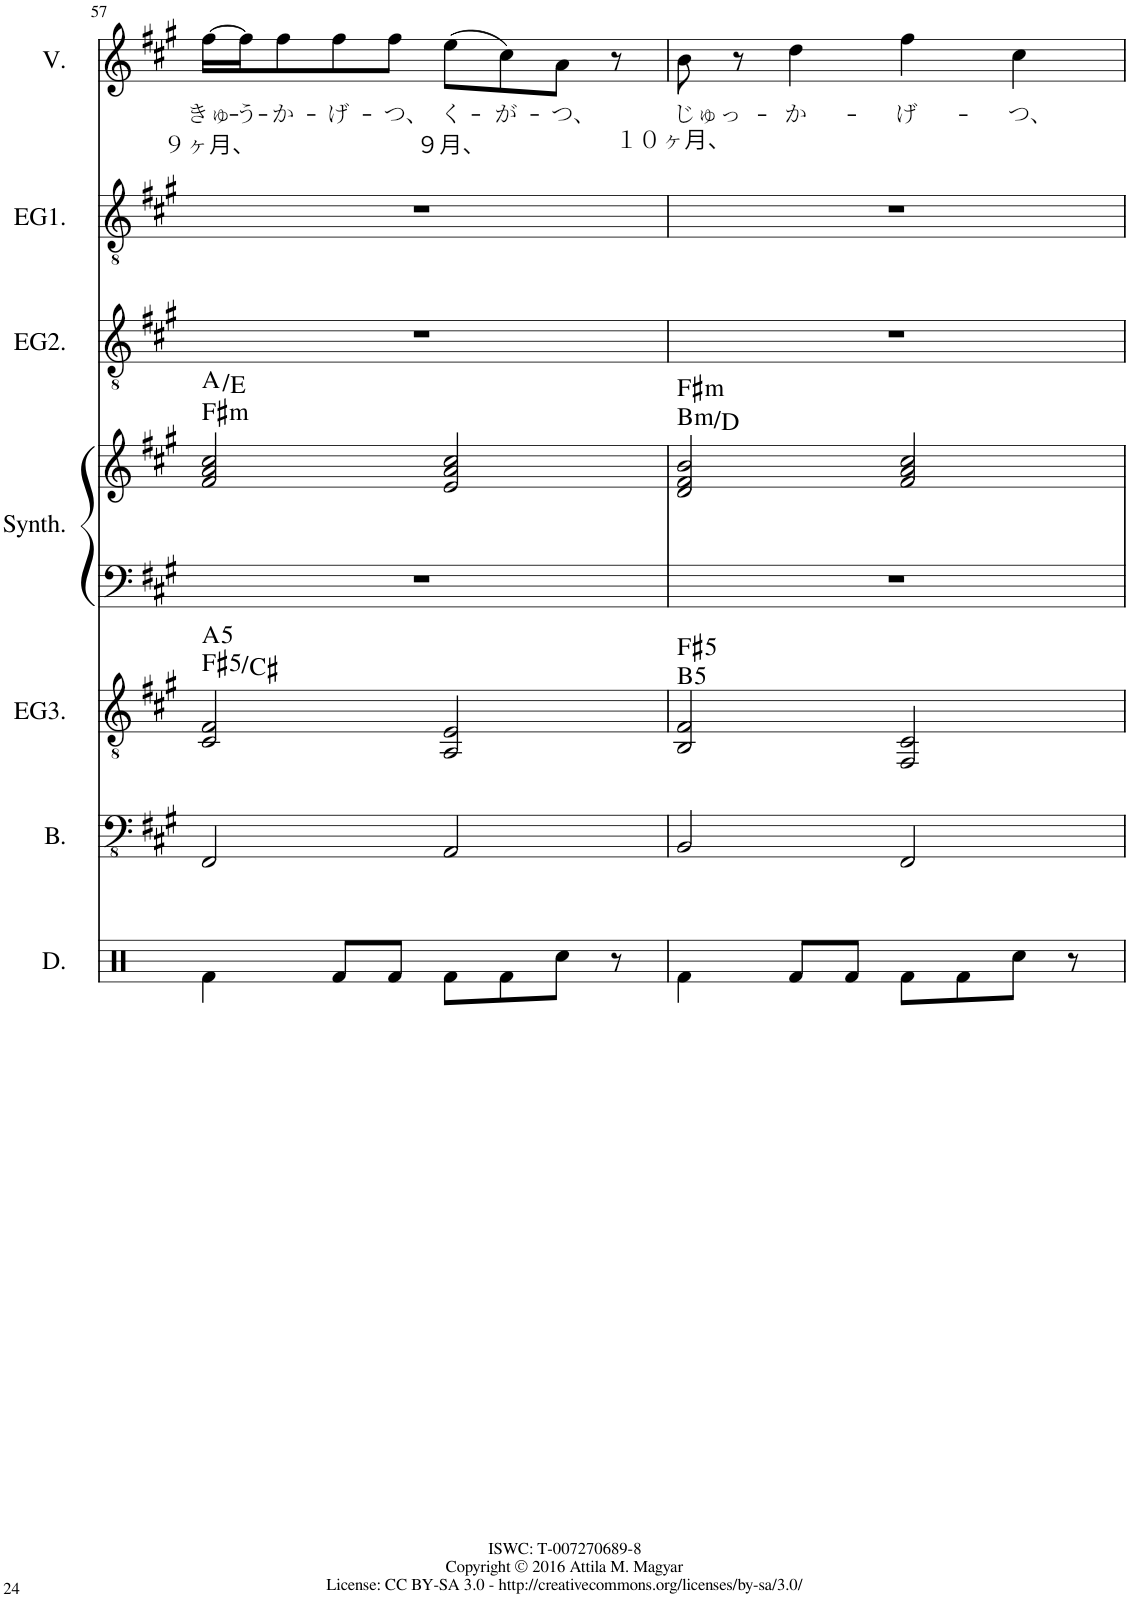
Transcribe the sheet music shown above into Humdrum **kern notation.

**kern	**kern	**kern	**harte	**kern	**kern	**harte	**kern	**kern	**kern	**text	**text	**text
*part7	*part6	*part5	*part5	*part4	*part4	*part4	*part3	*part2	*part1	*part1	*part1	*part1
*staff8	*staff7	*staff6	*	*staff5	*staff4	*	*staff3	*staff2	*staff1	*staff1	*staff1	*staff1
*I"Drumset (draft)	*I"Electric Bass	*I"Electric Guitar 3	*	*I"Synthesizer	*	*	*I"Electric Guitar 2	*I"Electric Guitar 1	*I"Voice	*	*	*
*I'D.	*I'B.	*I'EG3.	*	*I'Synth.	*	*	*I'EG2.	*I'EG1.	*I'V.	*	*	*
!!LO:PB:g=z
*clefX	*clefFv4	*clefGv2	*	*clefF4	*clefG2	*	*clefGv2	*clefGv2	*clefG2	*	*	*
*k[]	*k[f#c#g#]	*k[f#c#g#]	*	*k[f#c#g#]	*k[f#c#g#]	*	*k[f#c#g#]	*k[f#c#g#]	*k[f#c#g#]	*	*	*
=57	=57	=57	=57	=57	=57	=57	=57	=57	=57	=57	=57	=57
!	!	!	!LO:H:n=1:kt=5	!	!	!	!	!	!	!LO:LY:b	!LO:LY:b	!
!	!	!	!LO:H:n=2:kt=5	!	!	!LO:H:n=1:kt=m	!	!	!	!	!	!
4Rf\	2FFF#/	2C#/ 2F#/	F#:(1,5)/5 A:(1,5)	1r	2f#/ 2a/ 2cc#/	F#:min A:maj/5	1r	1r	[16ff#\LL	きゅ-	９ヶ月、	.
!	!	!	!	!	!	!	!	!	!	!LO:LY:b	!	!
.	.	.	.	.	.	.	.	.	16ff#\J]	-う-	.	.
!	!	!	!	!	!	!	!	!	!	!LO:LY:b	!	!
.	.	.	.	.	.	.	.	.	8ff#\	-か-	.	.
!	!	!	!	!	!	!	!	!	!	!LO:LY:b	!	!
8Rf/L	.	.	.	.	.	.	.	.	8ff#\	-げ-	.	.
!	!	!	!	!	!	!	!	!	!	!LO:LY:b	!	!
8Rf/J	.	.	.	.	.	.	.	.	8ff#\J	-つ、	.	.
!	!	!	!	!	!	!	!	!	!	!LO:LY:b	!LO:LY:b	!
8Rf\L	2AAA/	2AA/ 2E/	.	.	2e/ 2a/ 2cc#/	.	.	.	(8ee\L	く-	９月、	.
!	!	!	!	!	!	!	!	!	!	!LO:LY:b	!	!
8Rf\	.	.	.	.	.	.	.	.	8cc#\)	-が-	.	.
!	!	!	!	!	!	!	!	!	!	!LO:LY:b	!	!
8Rcc\J	.	.	.	.	.	.	.	.	8a\J	-つ、	.	.
8r	.	.	.	.	.	.	.	.	8r	.	.	.
=58	=58	=58	=58	=58	=58	=58	=58	=58	=58	=58	=58	=58
!	!	!	!LO:H:n=1:kt=5	!	!	!	!	!	!	!	!LO:LY:b	!LO:LY:b
!	!	!	!LO:H:n=2:kt=5	!	!	!LO:H:n=1:kt=m	!	!	!	!	!	!
!	!	!	!	!	!	!LO:H:n=2:kt=m	!	!	!	!	!	!
4Rf\	2BBB/	2BB/ 2F#/	B:(1,5) F#:(1,5)	1r	2d/ 2f#/ 2b/	B:min/b3 F#:min	1r	1r	8b\	.	じゅっ-	１０ヶ月、
.	.	.	.	.	.	.	.	.	8r	.	.	.
!	!	!	!	!	!	!	!	!	!	!	!LO:LY:b	!
8Rf/L	.	.	.	.	.	.	.	.	4dd\	.	-か-	.
8Rf/J	.	.	.	.	.	.	.	.	.	.	.	.
!	!	!	!	!	!	!	!	!	!	!	!LO:LY:b	!
8Rf\L	2FFF#/	2FF#/ 2C#/	.	.	2f#/ 2a/ 2cc#/	.	.	.	4ff#\	.	-げ-	.
8Rf\	.	.	.	.	.	.	.	.	.	.	.	.
!	!	!	!	!	!	!	!	!	!	!	!LO:LY:b	!
8Rcc\J	.	.	.	.	.	.	.	.	4cc#\	.	-つ、	.
8r	.	.	.	.	.	.	.	.	.	.	.	.
=	=	=	=	=	=	=	=	=	=	=	=	=
*-	*-	*-	*-	*-	*-	*-	*-	*-	*-	*-	*-	*-
